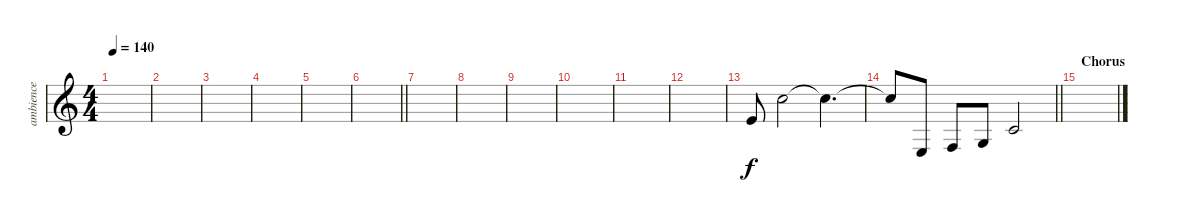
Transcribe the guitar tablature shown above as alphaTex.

\track ("ambience" "ambience") {instrument churchorgan}
\staff {score}
\tuning (E4 B3 G3 D3 A2 E2) {hide}
\ts (4 4)
\tempo 140
\clef g2
\ks c
|
|
|
|
|
\barLineRight lightlight
|
|
|
|
|
|
|
5.2.8 8.1.2 8.1{t}.4{d} |
\barLineRight lightlight
8.1{t}.8 7.5.8 3.4.8 5.4.8 1.2.2 |
\section ("" "Chorus")
